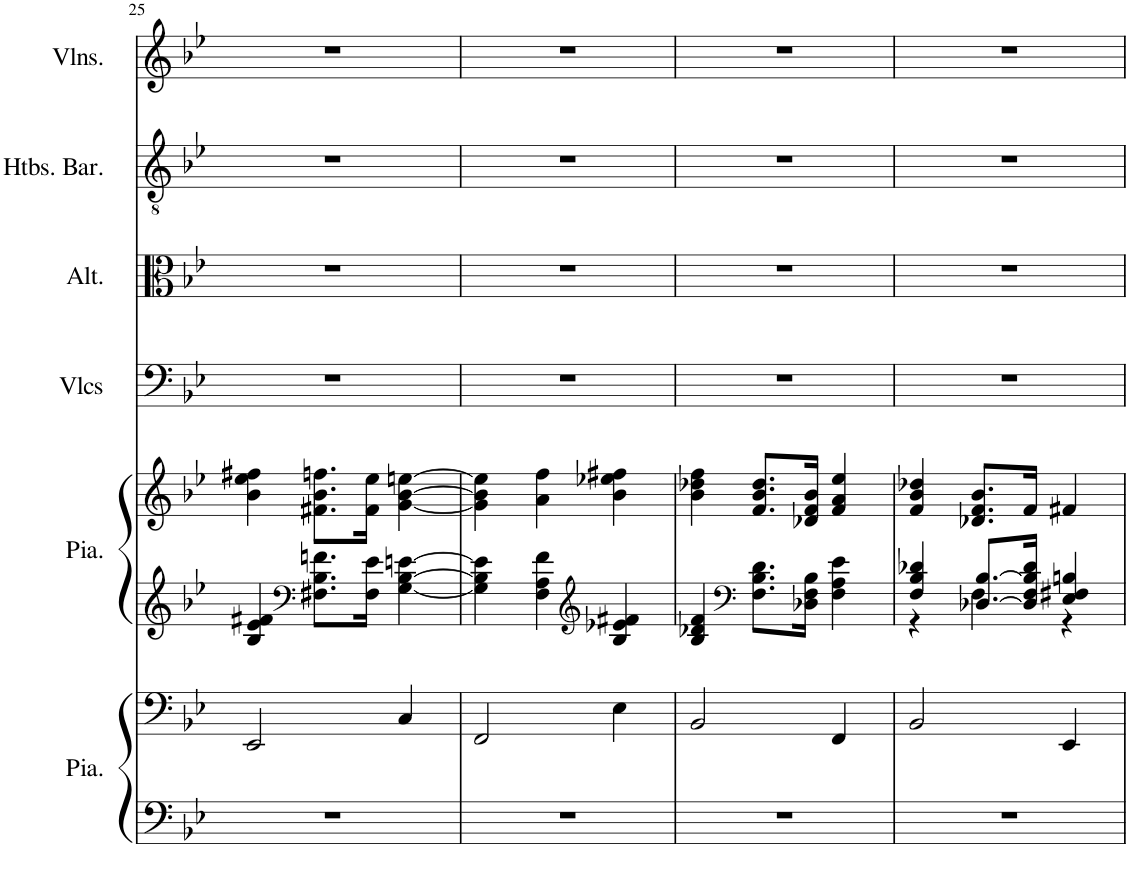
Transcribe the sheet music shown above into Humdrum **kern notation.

**kern	**kern	**kern	**kern	**kern	**kern	**kern	**kern
*part6	*part6	*part5	*part5	*part4	*part3	*part2	*part1
*staff8	*staff7	*staff6	*staff5	*staff4	*staff3	*staff2	*staff1
*I"Piano, Pedals	*	*I"Piano, Organ	*	*I"Violoncelles, Bass	*I"Altos, Tenor	*I"Hautbois Baryton, Alto	*I"Violons, Soprano
*I'Pia.	*	*I'Pia.	*	*I'Vlcs	*I'Alt.	*I'Htbs. Bar.	*I'Vlns.
!!LO:PB:g=z
*clefF4	*clefF4	*clefG2	*clefG2	*clefF4	*clefC3	*clefGv2	*clefG2
*k[b-e-]	*k[b-e-]	*k[b-e-]	*k[b-e-]	*k[b-e-]	*k[b-e-]	*k[b-e-]	*k[b-e-]
*M3/4	*M3/4	*M3/4	*M3/4	*M3/4	*M3/4	*M3/4	*M3/4
=25	=25	=25	=25	=25	=25	=25	=25
2.r	2EE-/	4B-/ 4e-/ 4f#X/	4b-\ 4ee-\ 4ff#X\	2.r	2.r	2.r	2.r
*	*	*clefF4	*	*	*	*	*
.	.	8.F#X\ 8.B-\ 8.fn\L	8.f#X\ 8.b-\ 8.ffn\L	.	.	.	.
.	.	16F#\ 16e-\Jk	16f#\ 16ee-\Jk	.	.	.	.
.	4C/	[4G\ [4B-\ [4en\	[4g\ [4b-\ [4een\	.	.	.	.
=26	=26	=26	=26	=26	=26	=26	=26
2.r	2FF/	4G\] 4B-\] 4e\]	4g\] 4b-\] 4ee\]	2.r	2.r	2.r	2.r
.	.	4F\ 4A\ 4f\	4a\ 4ff\	.	.	.	.
*	*	*clefG2	*	*	*	*	*
.	4E-\	4B-/ 4e-X/ 4f#X/	4b-\ 4ee-X\ 4ff#X\	.	.	.	.
=27	=27	=27	=27	=27	=27	=27	=27
2.r	2BB-/	4B-/ 4d-X/ 4f/	4b-\ 4dd-X\ 4ff\	2.r	2.r	2.r	2.r
*	*	*clefF4	*	*	*	*	*
.	.	8.F\ 8.B-\ 8.d-\L	8.f/ 8.b-/ 8.dd-/L	.	.	.	.
.	.	16D-X\ 16F\ 16B-\Jk	16d-X/ 16f/ 16b-/Jk	.	.	.	.
.	4FF/	4F\ 4A\ 4e-\	4f/ 4a/ 4ee-/	.	.	.	.
=28	=28	=28	=28	=28	=28	=28	=28
*	*	*^	*	*	*	*	*
2.r	2BB-/	4F/ 4B-/ 4d-X/	4r	4f/ 4b-/ 4dd-X/	2.r	2.r	2.r	2.r
.	.	[8.D-X/ [8.B-/L	4F\	8.d-X/ 8.f/ 8.b-/L	.	.	.	.
.	.	16D-/] 16F/ 16B-/] 16d-/Jk	.	16f/Jk	.	.	.	.
.	4EE-/	4E-/ 4F#X/ 4Bn/	4r	4f#X/	.	.	.	.
*	*	*v	*v	*	*	*	*	*
=	=	=	=	=	=	=	=
*-	*-	*-	*-	*-	*-	*-	*-
